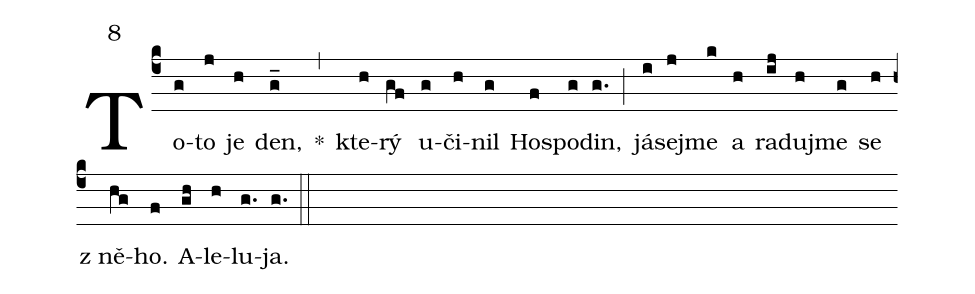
office-part: ranní chvály, ant. po krátkém čtení;
mode: 8;
annotation: 8;
%%
(c4)
To(g)to(j) je(h) den,(g_) *(,)
kte(h)rý(gf) u(g)či(h)nil(g) Hos(f)po(g)din,(g.) (;)
já(i)sej(j)me(k) a(h) ra(ij)duj(h)me(g) se(h) z ně(hg)ho.(f)
A(gh)le(h)lu(g.)ja.(g.) (::)
